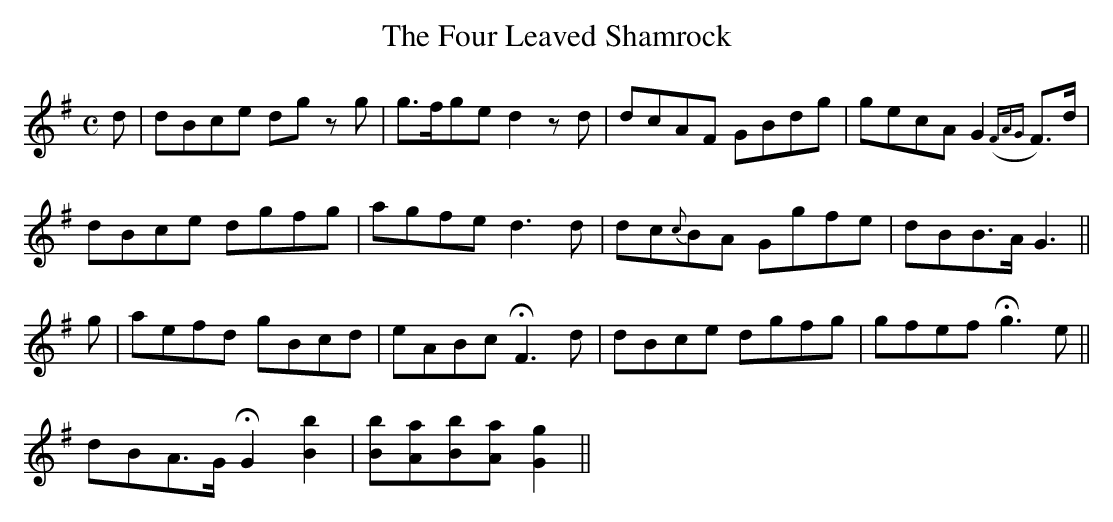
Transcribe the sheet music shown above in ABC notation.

X:1
T: The Four Leaved Shamrock
M: C
L: 1/8
K: G
d|dBce dg z g|g>fge d2 z d|dcAF GBdg|gecA G2 ({FAG}F)>d|
dBce dgfg|agfe d3 d|dc{c}BA Ggfe|dBB>A G3||
g|aefd gBcd|eABc HF3 d|dBce dgfg|gfef Hg3 e||
dBA>G HG2 [b2B2]|[bB][aA][bB][aA] [g2G2]||
